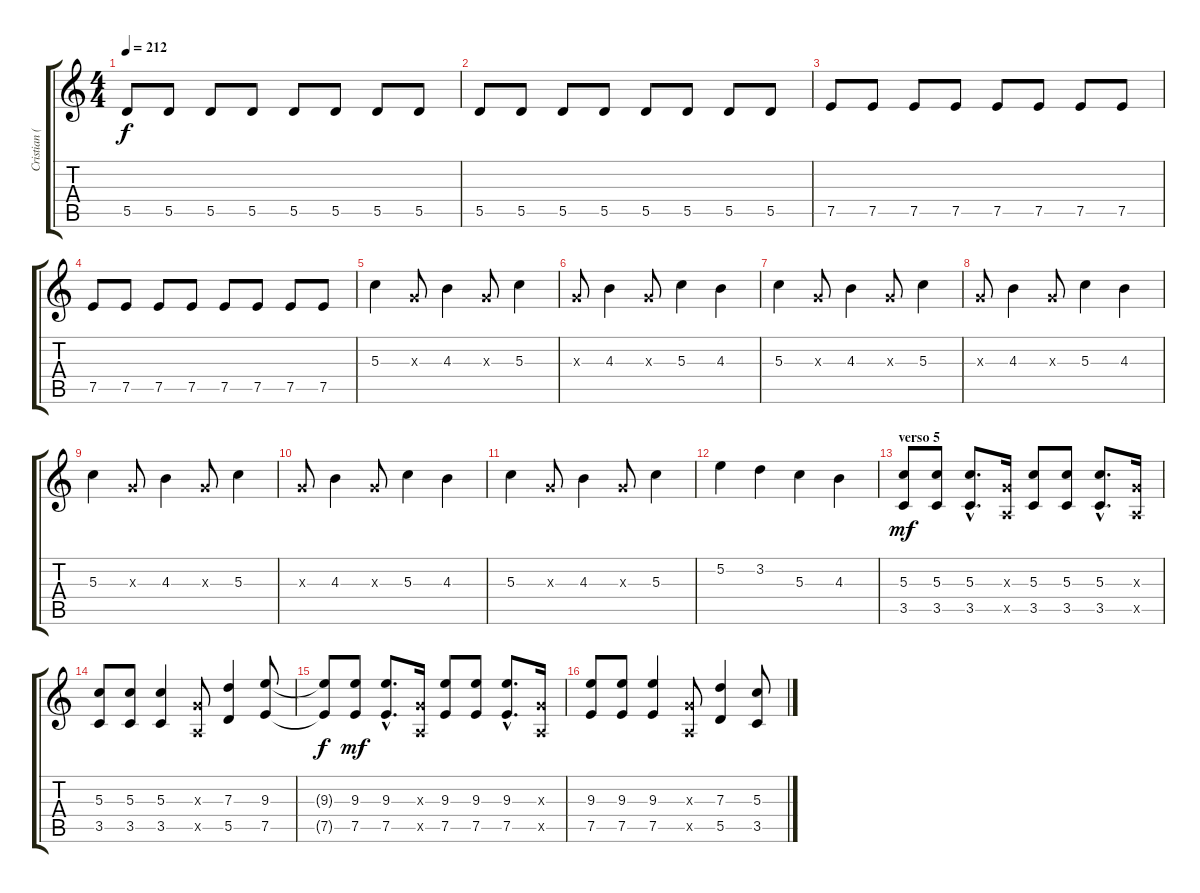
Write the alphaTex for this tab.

\track ("Cristian (guitarra)" "Cristian (") {instrument distortionguitar}
\staff {score tabs}
\tuning (E4 B3 G3 D3 A2 E2) {hide}
\ts (4 4)
\tempo 212
\clef g2
\ks c
5.5.8{dy f} 5.5.8 5.5.8 5.5.8 5.5.8 5.5.8 5.5.8 5.5.8 |
5.5.8 5.5.8 5.5.8 5.5.8 5.5.8 5.5.8 5.5.8 5.5.8 |
7.5.8 7.5.8 7.5.8 7.5.8 7.5.8 7.5.8 7.5.8 7.5.8 |
7.5.8 7.5.8 7.5.8 7.5.8 7.5.8 7.5.8 7.5.8 7.5.8 |
5.3.4 0.3{x}.8 4.3.4 0.3{x}.8 5.3.4 |
0.3{x}.8 4.3.4 0.3{x}.8 5.3.4 4.3.4 |
5.3.4 0.3{x}.8 4.3.4 0.3{x}.8 5.3.4 |
0.3{x}.8 4.3.4 0.3{x}.8 5.3.4 4.3.4 |
5.3.4 0.3{x}.8 4.3.4 0.3{x}.8 5.3.4 |
0.3{x}.8 4.3.4 0.3{x}.8 5.3.4 4.3.4 |
5.3.4 0.3{x}.8 4.3.4 0.3{x}.8 5.3.4 |
5.2.4 3.2.4 5.3.4 4.3.4 |
\section ("" "verso 5")
(5.3 3.5).8{dy mf} (5.3 3.5).8 (5.3{hac} 3.5{hac}).8{d} (0.3{x} 0.5{x}).16 (5.3 3.5).8 (5.3 3.5).8 (5.3{hac} 3.5{hac}).8{d} (0.3{x} 0.5{x}).16 |
(5.3 3.5).8 (5.3 3.5).8 (5.3 3.5).4 (0.3{x} 0.5{x}).8 (7.3 5.5).4 (9.3 7.5).8 |
(9.3{t} 7.5{t}).8{dy f} (9.3 7.5).8{dy mf} (9.3{hac} 7.5{hac}).8{d} (0.3{x} 0.5{x}).16 (9.3 7.5).8 (9.3 7.5).8 (9.3{hac} 7.5{hac}).8{d} (0.3{x} 0.5{x}).16 |
(9.3 7.5).8 (9.3 7.5).8 (9.3 7.5).4 (0.3{x} 0.5{x}).8 (7.3 5.5).4 (5.3 3.5).8
